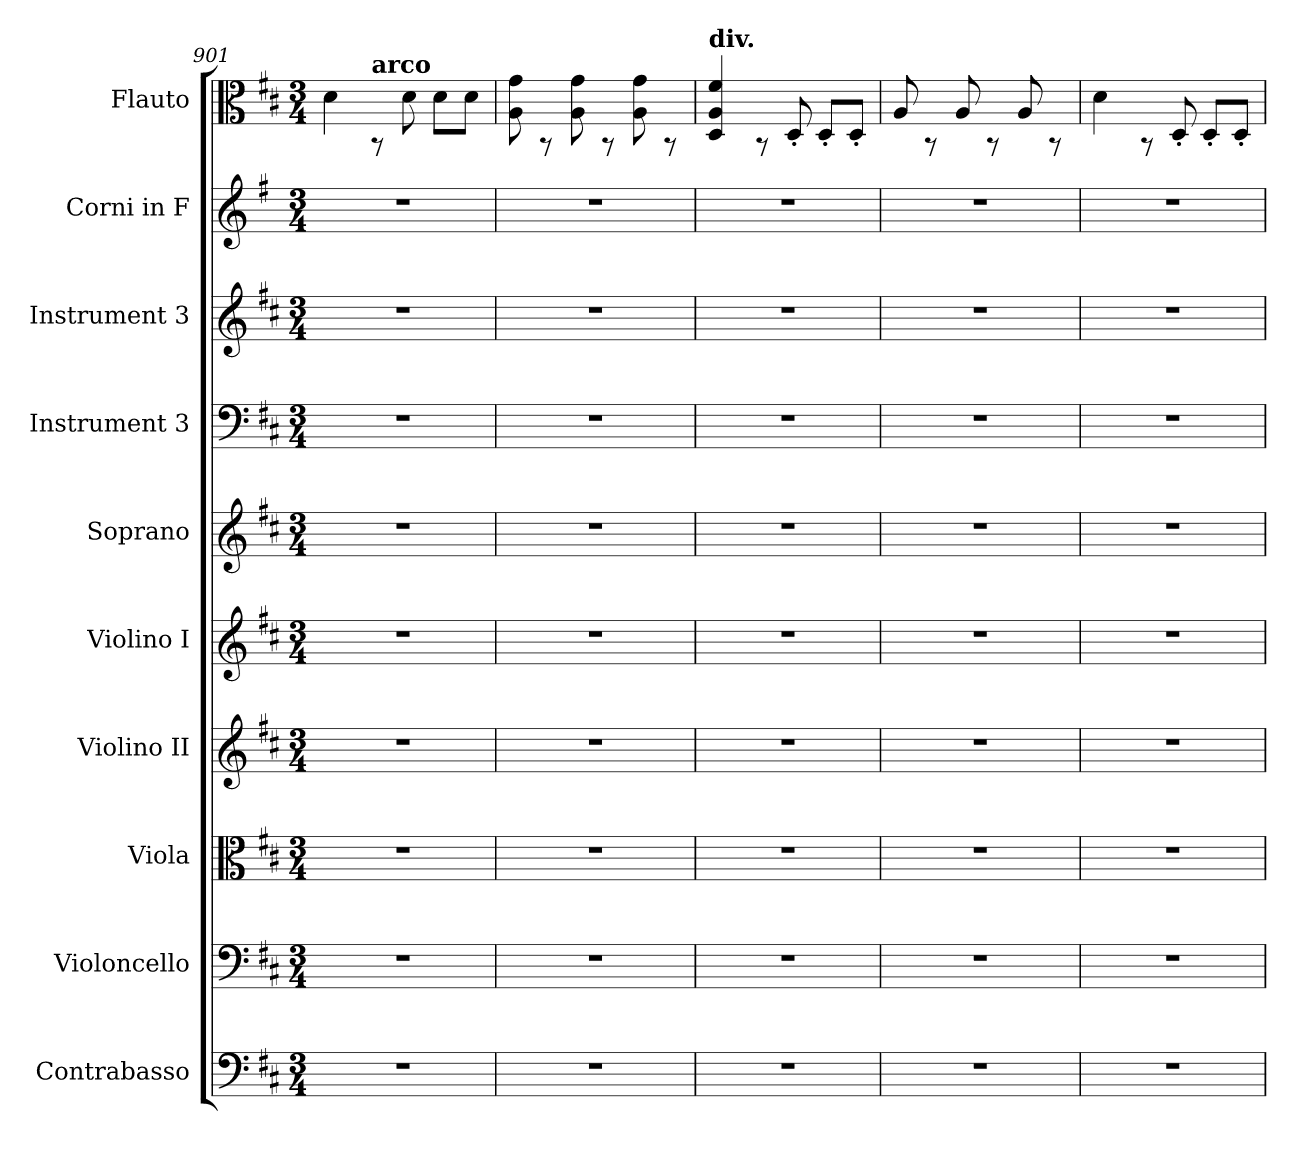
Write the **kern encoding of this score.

**kern	**kern	**kern	**kern	**kern	**kern	**kern	**kern	**kern	**kern
*part10	*part9	*part8	*part7	*part6	*part5	*part4	*part3	*part2	*part1
*staff10	*staff9	*staff8	*staff7	*staff6	*staff5	*staff4	*staff3	*staff2	*staff1
*I"Contrabasso	*I"Violoncello	*I"Viola	*I"Violino II	*I"Violino I	*I"Soprano	*I"Instrument 3	*I"Instrument 3	*I"Corni in F	*I"Flauto
*I'Cb.	*I'Vc.	*I'Vla.	*I'Vln. II	*I'Vln. I	*I'S	*	*	*I'Cor.	*I'Fl.
*clefF4	*clefF4	*clefC3	*clefG2	*clefG2	*clefG2	*clefF4	*clefG2	*clefG2	*clefC3
*ITrd1c2	*ITrd1c2	*ITrd1c2	*ITrd1c2	*ITrd1c2	*ITrd1c2	*ITrd1c2	*ITrd1c2	*ITrd4c7	*ITrd1c2
*k[]	*k[]	*k[]	*k[]	*k[]	*k[]	*k[]	*k[]	*k[]	*k[]
*C:	*C:	*C:	*C:	*C:	*C:	*C:	*C:	*C:	*C:
*M3/4	*M3/4	*M3/4	*M3/4	*M3/4	*M3/4	*M3/4	*M3/4	*M3/4	*M3/4
=901	=901	=901	=901	=901	=901	=901	=901	=901	=901
2.r	2.r	2.r	2.r	2.r	2.r	2.r	2.r	2.r	4c\
!	!	!	!	!	!	!	!	!	!LO:TX:a:B:t=arco
.	.	.	.	.	.	.	.	.	8rAA
.	.	.	.	.	.	.	.	.	8c\
.	.	.	.	.	.	.	.	.	8c\L
.	.	.	.	.	.	.	.	.	8c\J
=902	=902	=902	=902	=902	=902	=902	=902	=902	=902
2.r	2.r	2.r	2.r	2.r	2.r	2.r	2.r	2.r	8f\ 8G\
.	.	.	.	.	.	.	.	.	8rAA
.	.	.	.	.	.	.	.	.	8f\ 8G\
.	.	.	.	.	.	.	.	.	8rAA
.	.	.	.	.	.	.	.	.	8f\ 8G\
.	.	.	.	.	.	.	.	.	8rAA
=903	=903	=903	=903	=903	=903	=903	=903	=903	=903
!	!	!	!	!	!	!	!	!	!LO:TX:a:B:t=div.
2.r	2.r	2.r	2.r	2.r	2.r	2.r	2.r	2.r	4e/ 4G/ 4C/
.	.	.	.	.	.	.	.	.	8rAA
.	.	.	.	.	.	.	.	.	8C'</
.	.	.	.	.	.	.	.	.	8C'</L
.	.	.	.	.	.	.	.	.	8C'</J
=904	=904	=904	=904	=904	=904	=904	=904	=904	=904
2.r	2.r	2.r	2.r	2.r	2.r	2.r	2.r	2.r	8G/
.	.	.	.	.	.	.	.	.	8rAA
.	.	.	.	.	.	.	.	.	8G/
.	.	.	.	.	.	.	.	.	8rAA
.	.	.	.	.	.	.	.	.	8G/
.	.	.	.	.	.	.	.	.	8rAA
!!LO:LB:g=z
=905	=905	=905	=905	=905	=905	=905	=905	=905	=905
2.r	2.r	2.r	2.r	2.r	2.r	2.r	2.r	2.r	4c\
.	.	.	.	.	.	.	.	.	8rAA
.	.	.	.	.	.	.	.	.	8C'</
.	.	.	.	.	.	.	.	.	8C'</L
.	.	.	.	.	.	.	.	.	8C'</J
=	=	=	=	=	=	=	=	=	=
*-	*-	*-	*-	*-	*-	*-	*-	*-	*-
